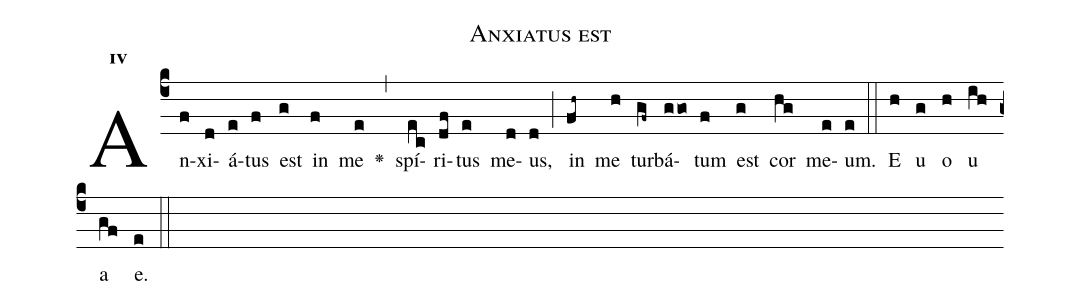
name:Anxiatus est;
office-part:Antiphona;
mode:4;
%%
initial-style: 1;
name: Anxiatus est
book: Antiphonae & Responsoria/Tomus II, p. 111;
occasion: Hebdomada Sancta Feria VI in Passione Domini;
office-part: Vesperae Ant 2;
user-notes: ;
commentary: ;
annotation: 4e;
centering-scheme: english;
fontsize: 12;
font: OFLSortsMillGoudy;
height: 11;
width: 4.5;
%%
(c4)An(f)xi(d)á(e)tus(f) est(g) in(f) me(e) <v>\greheightstar</v>(,) spí(ec)ri(df)tus(e) me(d)us,(d) (;) in(fh~) me(h) tur(gf~)bá(ggo)tum(f) est(g) cor(hg) me(e)um.(e) (::)
E(h) u(g) o(h) u(ih) a(gf) e.(e) (::)
